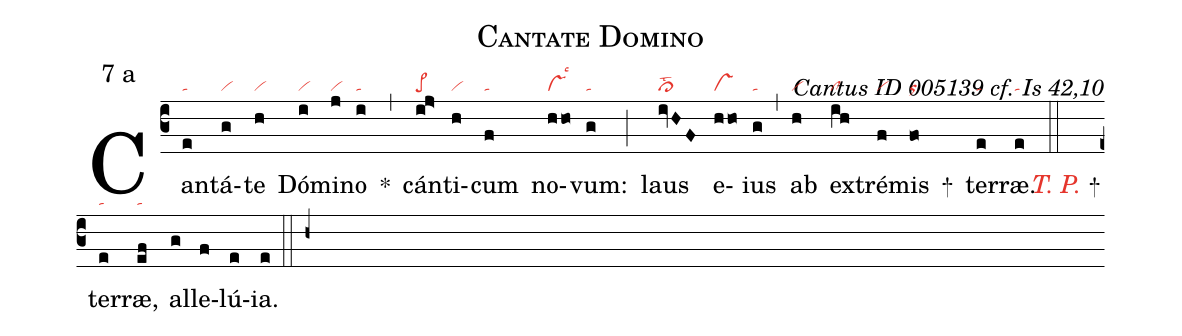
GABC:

name: Cantate Domino;
mode: 7;
mode-differentia: a;
commentary: Cantus ID 005139 cf. Is 42,10;
nabc-lines: 1;
%%
(c3)

Can(e|ta)tá(g|vi)te(h|vi) Dó(i|vi)mi(j|vi)no(i|ta) *(,) cán(ij>|pe>)ti(h|vi)cum(f|ta) no(hho|vslsc3)vum:(g|ta) (;) laus(ivHF|cl>lst2) e(hho|vs)ius(g|ta) (,) ab(h|vi) ex(ih|cl)tré(f|vi)mis(fo|or) +() ter(e|ta)ræ.(e|ta)

(::)

<nlba><c><i>T. P.</i></c> +() ter</nlba>(e|ta)ræ,(ef|ta) al(g)le(f)lú(e)ia.(e)

(::)

(h+)
